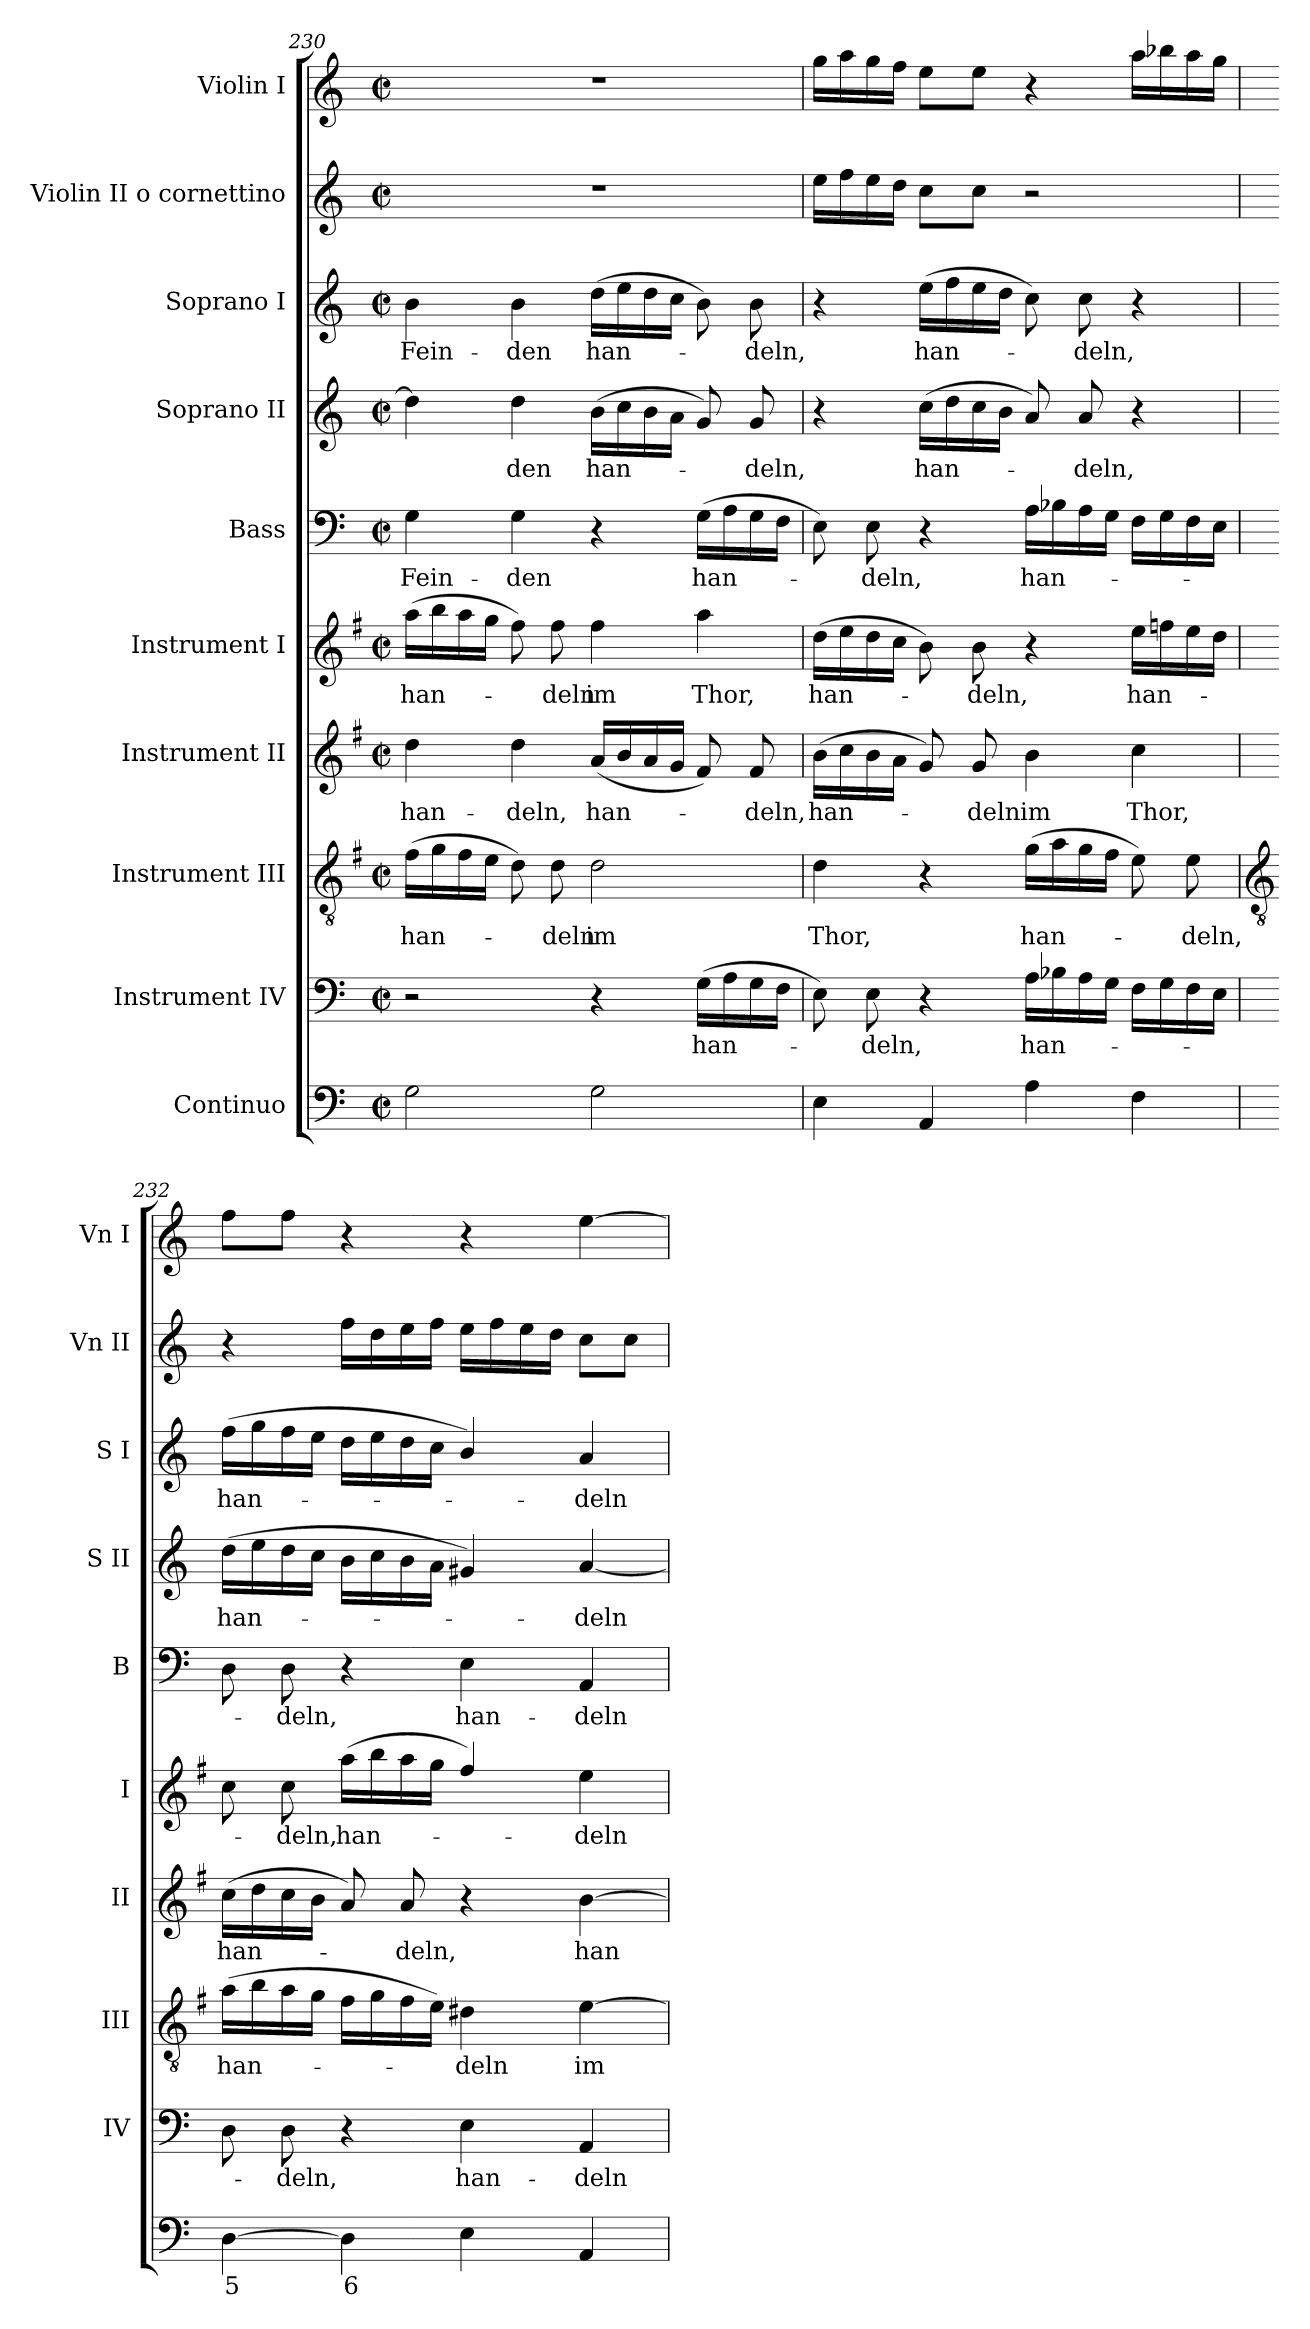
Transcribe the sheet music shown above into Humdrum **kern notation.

**kern	**text	**kern	**text	**kern	**text	**kern	**text	**kern	**text	**kern	**text	**kern	**text	**kern	**text	**kern	**kern
*part10	*part10	*part9	*part9	*part8	*part8	*part7	*part7	*part6	*part6	*part5	*part5	*part4	*part4	*part3	*part3	*part2	*part1
*staff10	*staff10	*staff9	*staff9	*staff8	*staff8	*staff7	*staff7	*staff6	*staff6	*staff5	*staff5	*staff4	*staff4	*staff3	*staff3	*staff2	*staff1
*I"Continuo	*	*I"Instrument IV	*	*I"Instrument III	*	*I"Instrument II	*	*I"Instrument I	*	*I"Bass	*	*I"Soprano II	*	*I"Soprano I	*	*I"Violin II o cornettino	*I"Violin I
*	*	*I'IV	*	*I'III	*	*I'II	*	*I'I	*	*I'B	*	*I'S II	*	*I'S I	*	*I'Vn II	*I'Vn I
!!LO:LB:g=z
*clefF4	*	*clefF4	*	*clefGv2	*	*clefG2	*	*clefG2	*	*clefF4	*	*clefG2	*	*clefG2	*	*clefG2	*clefG2
*	*	*	*	*ITrd4c7	*	*ITrd4c7	*	*ITrd4c7	*	*	*	*	*	*	*	*	*
*k[]	*	*k[]	*	*k[]	*	*k[]	*	*k[]	*	*k[]	*	*k[]	*	*k[]	*	*k[]	*k[]
*C:	*	*C:	*	*C:	*	*C:	*	*C:	*	*C:	*	*C:	*	*C:	*	*C:	*C:
*M2/2	*	*M2/2	*	*M2/2	*	*M2/2	*	*M2/2	*	*M2/2	*	*M2/2	*	*M2/2	*	*M2/2	*M2/2
*met(c|)	*	*met(c|)	*	*met(c|)	*	*met(c|)	*	*met(c|)	*	*met(c|)	*	*met(c|)	*	*met(c|)	*	*met(c|)	*met(c|)
=230	=230	=230	=230	=230	=230	=230	=230	=230	=230	=230	=230	=230	=230	=230	=230	=230	=230
!	!	!	!	!	!LO:LY:b	!	!LO:LY:b	!	!LO:LY:b	!	!LO:LY:b	!	!	!	!LO:LY:b	!	!
2G	.	2r	.	(>16BLL	han-	4g	han-	(>16ddLL	han-	4G	Fein-	4dd]	.	4b	Fein-	1r	1r
.	.	.	.	16c	.	.	.	16ee	.	.	.	.	.	.	.	.	.
.	.	.	.	16B	.	.	.	16dd	.	.	.	.	.	.	.	.	.
.	.	.	.	16AJJ	.	.	.	16ccJJ	.	.	.	.	.	.	.	.	.
!	!	!	!	!	!	!	!LO:LY:b	!	!	!	!LO:LY:b	!	!LO:LY:b	!	!LO:LY:b	!	!
.	.	.	.	8G)	.	4g	-deln,	8b)	.	4G	-den	4dd	den	4b	-den	.	.
!	!	!	!	!	!LO:LY:b	!	!	!	!LO:LY:b	!	!	!	!	!	!	!	!
.	.	.	.	8G	deln	.	.	8b	deln	.	.	.	.	.	.	.	.
!	!	!	!	!	!LO:LY:b	!	!LO:LY:b	!	!LO:LY:b	!	!	!	!LO:LY:b	!	!LO:LY:b	!	!
2G	.	4r	.	2G	im	(<16dLL	han-	4b	im	4r	.	(>16bLL	han-	(>16ddLL	han-	.	.
.	.	.	.	.	.	16e	.	.	.	.	.	16cc	.	16ee	.	.	.
.	.	.	.	.	.	16d	.	.	.	.	.	16b	.	16dd	.	.	.
.	.	.	.	.	.	16cJJ	.	.	.	.	.	16aJJ	.	16ccJJ	.	.	.
!	!	!	!LO:LY:b	!	!	!	!	!	!LO:LY:b	!	!LO:LY:b	!	!	!	!	!	!
.	.	(>16GLL	han-	.	.	8B)	.	4dd	Thor,	(>16GLL	han-	8g)	.	8b)	.	.	.
.	.	16A	.	.	.	.	.	.	.	16A	.	.	.	.	.	.	.
!	!	!	!	!	!	!	!LO:LY:b	!	!	!	!	!	!LO:LY:b	!	!LO:LY:b	!	!
.	.	16G	.	.	.	8B	deln,	.	.	16G	.	8g	deln,	8b	deln,	.	.
.	.	16FJJ	.	.	.	.	.	.	.	16FJJ	.	.	.	.	.	.	.
=231	=231	=231	=231	=231	=231	=231	=231	=231	=231	=231	=231	=231	=231	=231	=231	=231	=231
!	!	!	!	!	!LO:LY:b	!	!LO:LY:b	!	!LO:LY:b	!	!	!	!	!	!	!	!
4E	.	8E)	.	4G	Thor,	(<16eLL	han-	(<16gLL	han-	8E)	.	4r	.	4r	.	16eeLL	16ggLL
.	.	.	.	.	.	16f	.	16a	.	.	.	.	.	.	.	16ff	16aa
!	!	!	!LO:LY:b	!	!	!	!	!	!	!	!LO:LY:b	!	!	!	!	!	!
.	.	8E	deln,	.	.	16e	.	16g	.	8E	deln,	.	.	.	.	16ee	16gg
.	.	.	.	.	.	16dJJ	.	16fJJ	.	.	.	.	.	.	.	16ddJJ	16ffJJ
!	!	!	!	!	!	!	!	!	!	!	!	!	!LO:LY:b	!	!LO:LY:b	!	!
4AA	.	4r	.	4r	.	8c)	.	8e)	.	4r	.	(>16ccLL	han-	(>16eeLL	han-	8ccL	8eeL
.	.	.	.	.	.	.	.	.	.	.	.	16dd	.	16ff	.	.	.
!	!	!	!	!	!	!	!LO:LY:b	!	!LO:LY:b	!	!	!	!	!	!	!	!
.	.	.	.	.	.	8c	deln	8e	deln,	.	.	16cc	.	16ee	.	8ccJ	8eeJ
.	.	.	.	.	.	.	.	.	.	.	.	16bJJ	.	16ddJJ	.	.	.
!	!	!	!LO:LY:b	!	!LO:LY:b	!	!LO:LY:b	!	!	!	!LO:LY:b	!	!	!	!	!	!
4A	.	16ALL	han-	(>16cLL	han-	4e	im	4r	.	16ALL	han-	8a)	.	8cc)	.	2r	4r
.	.	16B-X	.	16d	.	.	.	.	.	16B-X	.	.	.	.	.	.	.
!	!	!	!	!	!	!	!	!	!	!	!	!	!LO:LY:b	!	!LO:LY:b	!	!
.	.	16A	.	16c	.	.	.	.	.	16A	.	8a	deln,	8cc	deln,	.	.
.	.	16GJJ	.	16BJJ	.	.	.	.	.	16GJJ	.	.	.	.	.	.	.
!	!	!	!	!	!	!	!LO:LY:b	!	!LO:LY:b	!	!	!	!	!	!	!	!
4F	.	16FLL	.	8A)	.	4f	Thor,	16aLL	han-	16FLL	.	4r	.	4r	.	.	16aaLL
.	.	16G	.	.	.	.	.	16b-X	.	16G	.	.	.	.	.	.	16bb-X
!	!	!	!	!	!LO:LY:b	!	!	!	!	!	!	!	!	!	!	!	!
.	.	16F	.	8A	deln,	.	.	16a	.	16F	.	.	.	.	.	.	16aa
.	.	16EJJ	.	.	.	.	.	16gJJ	.	16EJJ	.	.	.	.	.	.	16ggJJ
!!LO:LB:g=z
=232	=232	=232	=232	=232	=232	=232	=232	=232	=232	=232	=232	=232	=232	=232	=232	=232	=232
*	*	*	*	*clefGv2	*	*	*	*	*	*	*	*	*	*	*	*	*
!	!LO:LY:b	!	!	!	!LO:LY:b	!	!LO:LY:b	!	!	!	!	!	!LO:LY:b	!	!LO:LY:b	!	!
[4D	5	8D	.	(>16dLL	han-	(<16fLL	han-	8f	.	8D	.	(>16ddLL	han-	(>16ffLL	han-	4r	8ffL
.	.	.	.	16e	.	16g	.	.	.	.	.	16ee	.	16gg	.	.	.
!	!	!	!LO:LY:b	!	!	!	!	!	!LO:LY:b	!	!LO:LY:b	!	!	!	!	!	!
.	.	8D	deln,	16d	.	16f	.	8f	deln,	8D	deln,	16dd	.	16ff	.	.	8ffJ
.	.	.	.	16cJJ	.	16eJJ	.	.	.	.	.	16ccJJ	.	16eeJJ	.	.	.
!	!LO:LY:b	!	!	!	!	!	!	!	!LO:LY:b	!	!	!	!	!	!	!	!
4D]	6	4r	.	16BLL	.	8d)	.	(>16ddLL	han-	4r	.	16bLL	.	16ddLL	.	16ffLL	4r
.	.	.	.	16c	.	.	.	16ee	.	.	.	16cc	.	16ee	.	16dd	.
!	!	!	!	!	!	!	!LO:LY:b	!	!	!	!	!	!	!	!	!	!
.	.	.	.	16B	.	8d	deln,	16dd	.	.	.	16b	.	16dd	.	16ee	.
.	.	.	.	16AJJ)	.	.	.	16ccJJ	.	.	.	16aJJ	.	16ccJJ	.	16ffJJ	.
!	!	!	!LO:LY:b	!	!LO:LY:b	!	!	!	!	!	!LO:LY:b	!	!	!	!	!	!
4E	.	4E	han-	4G#X	deln	4r	.	4b/)	.	4E	han-	4g#X)	.	4b/)	.	16eeLL	4r
.	.	.	.	.	.	.	.	.	.	.	.	.	.	.	.	16ff	.
.	.	.	.	.	.	.	.	.	.	.	.	.	.	.	.	16ee	.
.	.	.	.	.	.	.	.	.	.	.	.	.	.	.	.	16ddJJ	.
!	!	!	!LO:LY:b	!	!LO:LY:b	!	!LO:LY:b	!	!LO:LY:b	!	!LO:LY:b	!	!LO:LY:b	!	!LO:LY:b	!	!
4AA	.	4AA	-deln	[4A	im	[4e	han-	4a	deln	4AA	-deln	[4a	deln	4a	deln	8ccL	[4ee
.	.	.	.	.	.	.	.	.	.	.	.	.	.	.	.	8ccJ	.
=	=	=	=	=	=	=	=	=	=	=	=	=	=	=	=	=	=
*-	*-	*-	*-	*-	*-	*-	*-	*-	*-	*-	*-	*-	*-	*-	*-	*-	*-
